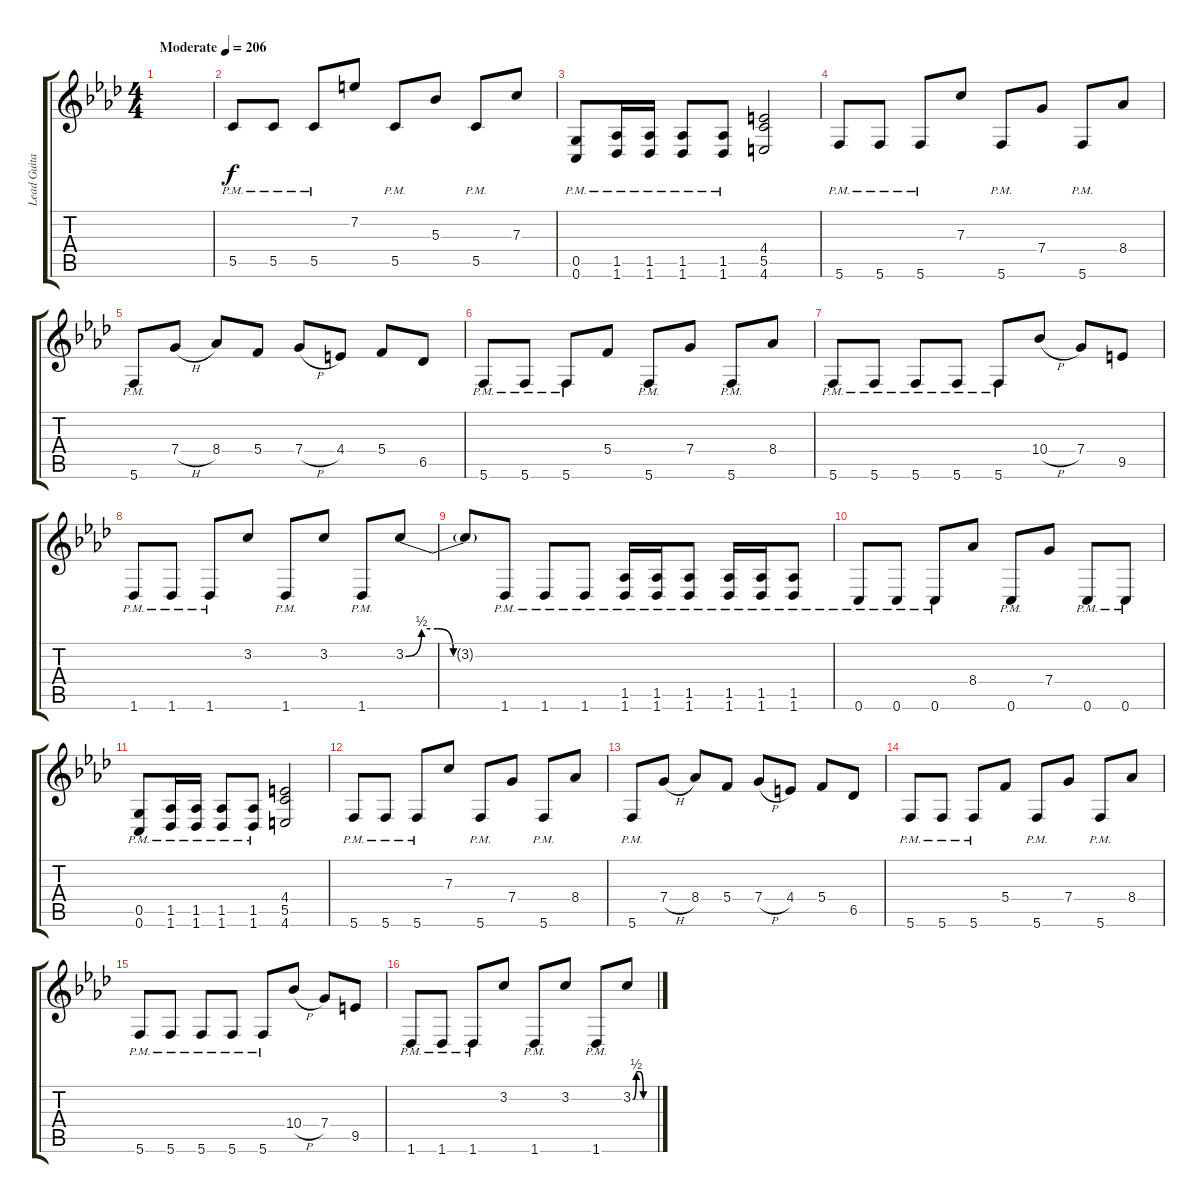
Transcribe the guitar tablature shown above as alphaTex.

\track ("Lead Guitar" "Lead Guita") {instrument distortionguitar}
\staff {score tabs}
\tuning (D4 A3 F3 C3 G2 C2) {hide}
\ts (4 4)
\tempo (206 "Moderate")
\clef g2
\ks fminor
|
5.5{pm}.8 5.5{pm}.8 5.5{pm}.8 7.2.8 5.5{pm}.8 5.3.8 5.5{pm}.8 7.3.8 |
(0.5{pm} 0.6{pm}).8 (1.5{pm} 1.6{pm}).16 (1.5{pm} 1.6{pm}).16 (1.5{pm} 1.6{pm}).8 (1.5{pm} 1.6{pm}).8 (4.4 5.5 4.6).2 |
5.6{pm}.8 5.6{pm}.8 5.6{pm}.8 7.3.8 5.6{pm}.8 7.4.8 5.6{pm}.8 8.4.8 |
5.6{pm}.8 7.4{h}.8 8.4.8 5.4.8 7.4{h}.8 4.4.8 5.4.8 6.5.8 |
5.6{pm}.8 5.6{pm}.8 5.6{pm}.8 5.4.8 5.6{pm}.8 7.4.8 5.6{pm}.8 8.4.8 |
5.6{pm}.8 5.6{pm}.8 5.6{pm}.8 5.6{pm}.8 5.6{pm}.8 10.4{h}.8 7.4.8 9.5.8 |
1.6{pm}.8 1.6{pm}.8 1.6{pm}.8 3.2.8 1.6{pm}.8 3.2.8 1.6{pm}.8 3.2{be (custom 0 0 10 2 20 2 30 0 60 0)}.8 |
3.2{t}.8 1.6{pm}.8 1.6{pm}.8 1.6{pm}.8 (1.5{pm} 1.6{pm}).16 (1.5{pm} 1.6{pm}).16 (1.5{pm} 1.6{pm}).8 (1.5{pm} 1.6{pm}).16 (1.5{pm} 1.6{pm}).16 (1.5{pm} 1.6{pm}).8 |
0.6{pm}.8 0.6{pm}.8 0.6{pm}.8 8.4.8 0.6{pm}.8 7.4.8 0.6{pm}.8 0.6{pm}.8 |
(0.5{pm} 0.6{pm}).8 (1.5{pm} 1.6{pm}).16 (1.5{pm} 1.6{pm}).16 (1.5{pm} 1.6{pm}).8 (1.5{pm} 1.6{pm}).8 (4.4 5.5 4.6).2 |
5.6{pm}.8 5.6{pm}.8 5.6{pm}.8 7.3.8 5.6{pm}.8 7.4.8 5.6{pm}.8 8.4.8 |
5.6{pm}.8 7.4{h}.8 8.4.8 5.4.8 7.4{h}.8 4.4.8 5.4.8 6.5.8 |
5.6{pm}.8 5.6{pm}.8 5.6{pm}.8 5.4.8 5.6{pm}.8 7.4.8 5.6{pm}.8 8.4.8 |
5.6{pm}.8 5.6{pm}.8 5.6{pm}.8 5.6{pm}.8 5.6{pm}.8 10.4{h}.8 7.4.8 9.5.8 |
1.6{pm}.8 1.6{pm}.8 1.6{pm}.8 3.2.8 1.6{pm}.8 3.2.8 1.6{pm}.8 3.2{be (custom 0 0 10 2 20 2 30 0 60 0)}.8
